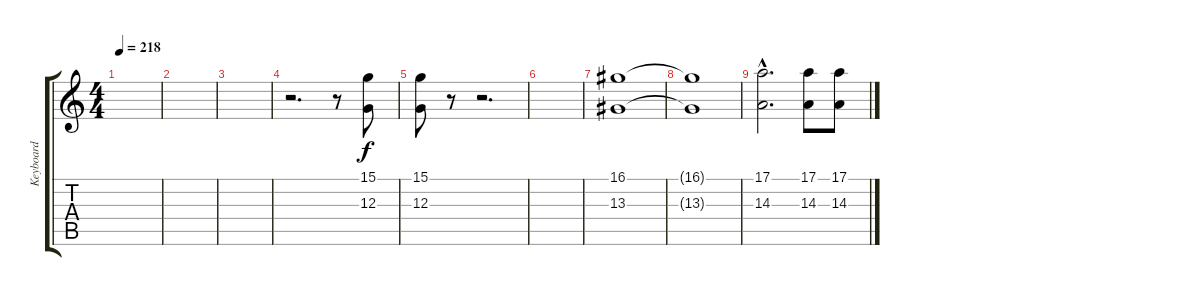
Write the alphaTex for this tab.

\track ("Keyboard" "Keyboard") {instrument stringensemble1}
\staff {score tabs}
\tuning (E4 B3 G3 D3 A2 E2) {hide}
\ts (4 4)
\tempo 218
\clef g2
\ks c
|
|
|
r.2{d} r.8 (15.1 12.3).8 |
(15.1 12.3).8 r.8 r.2{d} |
|
(16.1 13.3).1 |
(16.1{t} 13.3{t}).1 |
(17.1{hac} 14.3{hac}).2{d} (17.1 14.3).8 (17.1 14.3).8
